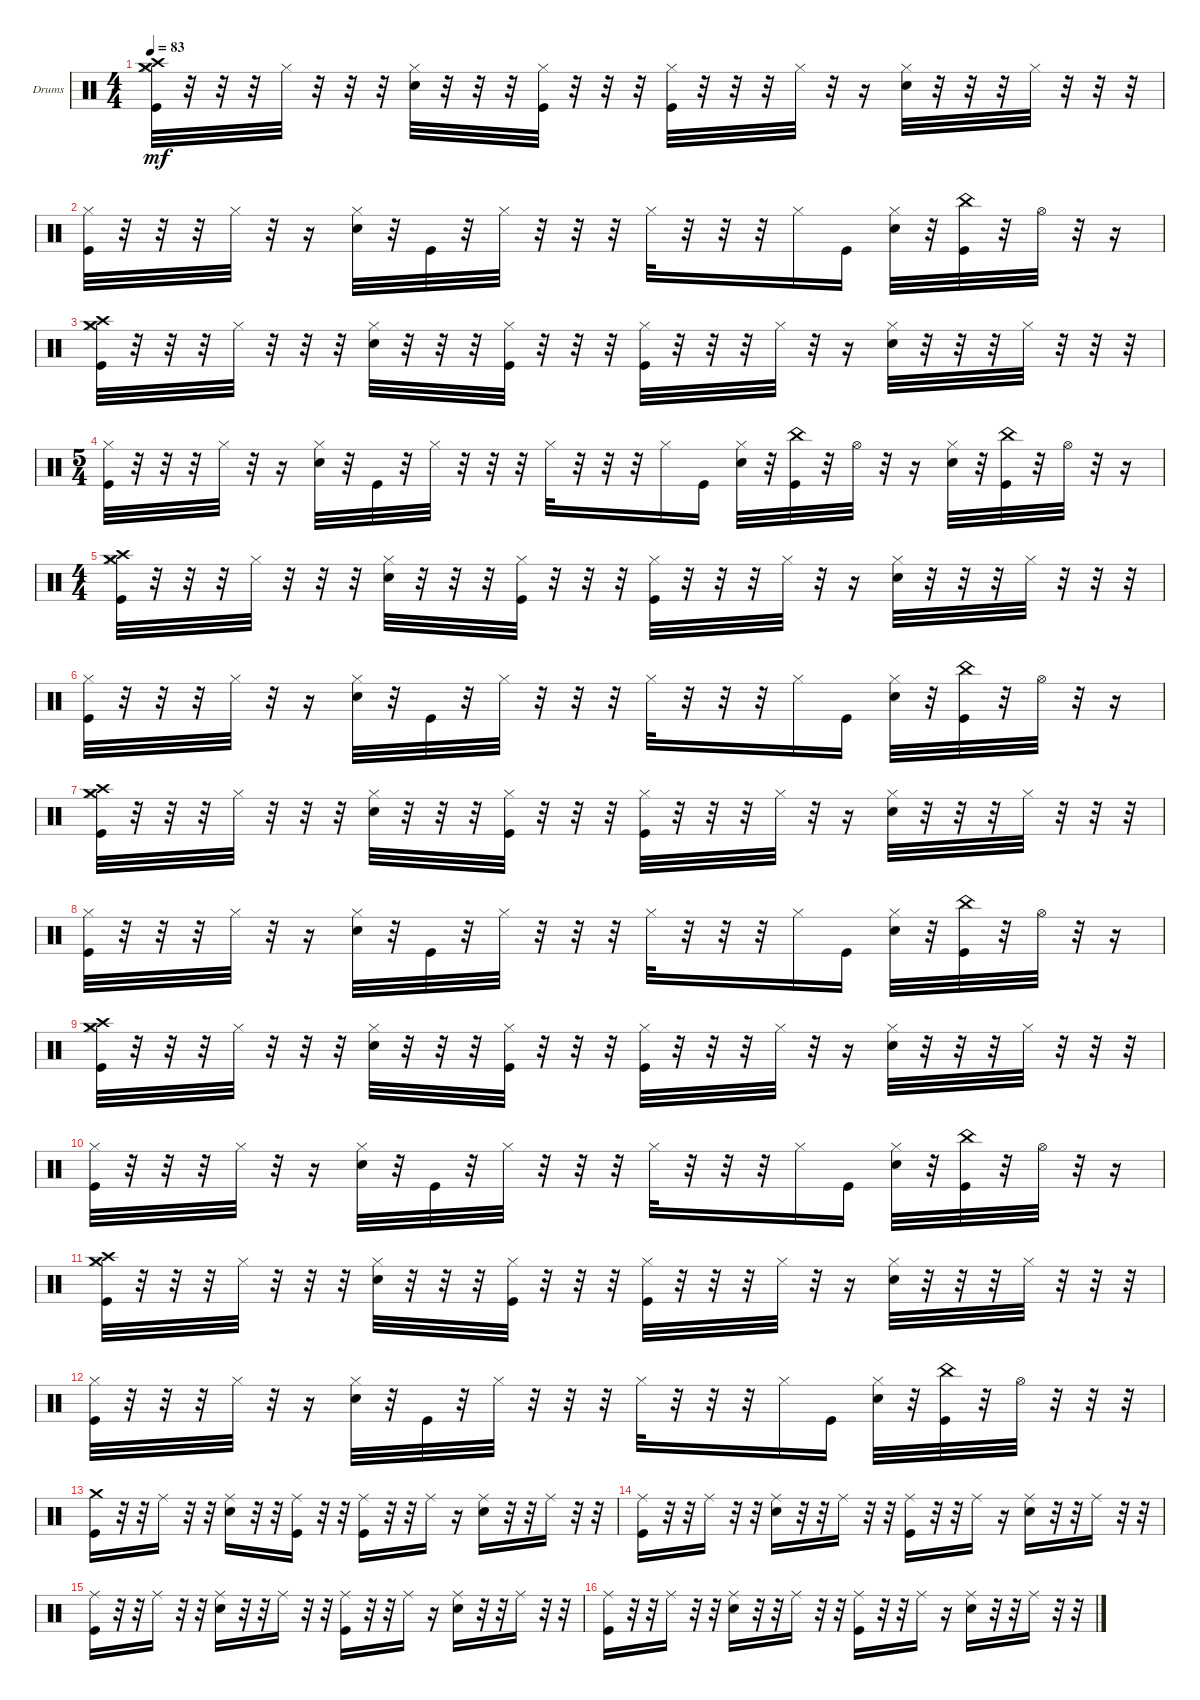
\defaultSystemsLayout 4
\bracketExtendMode groupsimilarinstruments
\firstSystemTrackNameOrientation horizontal
\otherSystemsTrackNameOrientation horizontal
\chordDiagramsInScore
\track ("Drumkit" "Drums") {instrument percussion}
\staff {score}
\articulation defaults
\ts (4 4)
\tempo 83
\clef neutral
\scale
0.641509
\ks c
("Hi-Hat (closed)" "Kick (hit)" "Crash medium (hit)" "Crash high (hit)").32{dy mf} r.32 r.32 r.32 "Hi-Hat (closed)".32 r.32 r.32 r.32 ("Snare (hit) 2" "Hi-Hat (closed)").32 r.32 r.32 r.32 ("Hi-Hat (closed)" "Kick (hit)").32 r.32 r.32 r.32 ("Hi-Hat (closed)" "Kick (hit)").32 r.32 r.32 r.32 "Hi-Hat (closed)".32 r.32 r.16 ("Snare (hit) 2" "Hi-Hat (closed)").32 r.32 r.32 r.32 "Hi-Hat (closed)".32 r.32 r.32 r.32 |
\scale
0.358491 ("Hi-Hat (closed)" "Kick (hit)").32 r.32 r.32 r.32 "Hi-Hat (closed)".32 r.32 r.16 ("Snare (hit) 2" "Hi-Hat (closed)").32 r.32 "Kick (hit)".32 r.32 "Hi-Hat (closed)".32 r.32 r.32 r.32 "Hi-Hat (closed)".32 r.32 r.32 r.32 "Hi-Hat (closed)".16 "Kick (hit)".16 ("Snare (hit) 2" "Hi-Hat (closed)").32 r.32 ("Kick (hit)" "China (hit)").32 r.32 "Hi-Hat (open)".32 r.32 r.16 |
\scale
0.5 ("Hi-Hat (closed)" "Kick (hit)" "Crash medium (hit)" "Crash high (hit)").32 r.32 r.32 r.32 "Hi-Hat (closed)".32 r.32 r.32 r.32 ("Snare (hit) 2" "Hi-Hat (closed)").32 r.32 r.32 r.32 ("Hi-Hat (closed)" "Kick (hit)").32 r.32 r.32 r.32 ("Hi-Hat (closed)" "Kick (hit)").32 r.32 r.32 r.32 "Hi-Hat (closed)".32 r.32 r.16 ("Snare (hit) 2" "Hi-Hat (closed)").32 r.32 r.32 r.32 "Hi-Hat (closed)".32 r.32 r.32 r.32 |
\ts (5 4)
\scale
0.5 ("Hi-Hat (closed)" "Kick (hit)").32 r.32 r.32 r.32 "Hi-Hat (closed)".32 r.32 r.16 ("Snare (hit) 2" "Hi-Hat (closed)").32 r.32 "Kick (hit)".32 r.32 "Hi-Hat (closed)".32 r.32 r.32 r.32 "Hi-Hat (closed)".32 r.32 r.32 r.32 "Hi-Hat (closed)".16 "Kick (hit)".16 ("Snare (hit) 2" "Hi-Hat (closed)").32 r.32 ("Kick (hit)" "China (hit)").32 r.32 "Hi-Hat (open)".32 r.32 r.16 ("Snare (hit) 2" "Hi-Hat (closed)").32 r.32 ("Kick (hit)" "China (hit)").32 r.32 "Hi-Hat (open)".32 r.32 r.16 |
\ts (4 4)
\scale
0.5 ("Hi-Hat (closed)" "Kick (hit)" "Crash medium (hit)" "Crash high (hit)").32 r.32 r.32 r.32 "Hi-Hat (closed)".32 r.32 r.32 r.32 ("Snare (hit) 2" "Hi-Hat (closed)").32 r.32 r.32 r.32 ("Hi-Hat (closed)" "Kick (hit)").32 r.32 r.32 r.32 ("Hi-Hat (closed)" "Kick (hit)").32 r.32 r.32 r.32 "Hi-Hat (closed)".32 r.32 r.16 ("Snare (hit) 2" "Hi-Hat (closed)").32 r.32 r.32 r.32 "Hi-Hat (closed)".32 r.32 r.32 r.32 |
\scale
0.5 ("Hi-Hat (closed)" "Kick (hit)").32 r.32 r.32 r.32 "Hi-Hat (closed)".32 r.32 r.16 ("Snare (hit) 2" "Hi-Hat (closed)").32 r.32 "Kick (hit)".32 r.32 "Hi-Hat (closed)".32 r.32 r.32 r.32 "Hi-Hat (closed)".32 r.32 r.32 r.32 "Hi-Hat (closed)".16 "Kick (hit)".16 ("Snare (hit) 2" "Hi-Hat (closed)").32 r.32 ("Kick (hit)" "China (hit)").32 r.32 "Hi-Hat (open)".32 r.32 r.16 |
\scale
0.5 ("Hi-Hat (closed)" "Kick (hit)" "Crash medium (hit)" "Crash high (hit)").32 r.32 r.32 r.32 "Hi-Hat (closed)".32 r.32 r.32 r.32 ("Snare (hit) 2" "Hi-Hat (closed)").32 r.32 r.32 r.32 ("Hi-Hat (closed)" "Kick (hit)").32 r.32 r.32 r.32 ("Hi-Hat (closed)" "Kick (hit)").32 r.32 r.32 r.32 "Hi-Hat (closed)".32 r.32 r.16 ("Snare (hit) 2" "Hi-Hat (closed)").32 r.32 r.32 r.32 "Hi-Hat (closed)".32 r.32 r.32 r.32 |
\scale
0.5 ("Hi-Hat (closed)" "Kick (hit)").32 r.32 r.32 r.32 "Hi-Hat (closed)".32 r.32 r.16 ("Snare (hit) 2" "Hi-Hat (closed)").32 r.32 "Kick (hit)".32 r.32 "Hi-Hat (closed)".32 r.32 r.32 r.32 "Hi-Hat (closed)".32 r.32 r.32 r.32 "Hi-Hat (closed)".16 "Kick (hit)".16 ("Snare (hit) 2" "Hi-Hat (closed)").32 r.32 ("Kick (hit)" "China (hit)").32 r.32 "Hi-Hat (open)".32 r.32 r.16 |
\scale
0.5 ("Hi-Hat (closed)" "Kick (hit)" "Crash medium (hit)" "Crash high (hit)").32 r.32 r.32 r.32 "Hi-Hat (closed)".32 r.32 r.32 r.32 ("Snare (hit) 2" "Hi-Hat (closed)").32 r.32 r.32 r.32 ("Hi-Hat (closed)" "Kick (hit)").32 r.32 r.32 r.32 ("Hi-Hat (closed)" "Kick (hit)").32 r.32 r.32 r.32 "Hi-Hat (closed)".32 r.32 r.16 ("Snare (hit) 2" "Hi-Hat (closed)").32 r.32 r.32 r.32 "Hi-Hat (closed)".32 r.32 r.32 r.32 |
\scale
0.5 ("Hi-Hat (closed)" "Kick (hit)").32 r.32 r.32 r.32 "Hi-Hat (closed)".32 r.32 r.16 ("Snare (hit) 2" "Hi-Hat (closed)").32 r.32 "Kick (hit)".32 r.32 "Hi-Hat (closed)".32 r.32 r.32 r.32 "Hi-Hat (closed)".32 r.32 r.32 r.32 "Hi-Hat (closed)".16 "Kick (hit)".16 ("Snare (hit) 2" "Hi-Hat (closed)").32 r.32 ("Kick (hit)" "China (hit)").32 r.32 "Hi-Hat (open)".32 r.32 r.16 |
\scale
0.5 ("Hi-Hat (closed)" "Kick (hit)" "Crash medium (hit)" "Crash high (hit)").32 r.32 r.32 r.32 "Hi-Hat (closed)".32 r.32 r.32 r.32 ("Snare (hit) 2" "Hi-Hat (closed)").32 r.32 r.32 r.32 ("Hi-Hat (closed)" "Kick (hit)").32 r.32 r.32 r.32 ("Hi-Hat (closed)" "Kick (hit)").32 r.32 r.32 r.32 "Hi-Hat (closed)".32 r.32 r.16 ("Snare (hit) 2" "Hi-Hat (closed)").32 r.32 r.32 r.32 "Hi-Hat (closed)".32 r.32 r.32 r.32 |
\scale
0.5 ("Hi-Hat (closed)" "Kick (hit)").32 r.32 r.32 r.32 "Hi-Hat (closed)".32 r.32 r.16 ("Snare (hit) 2" "Hi-Hat (closed)").32 r.32 "Kick (hit)".32 r.32 "Hi-Hat (closed)".32 r.32 r.32 r.32 "Hi-Hat (closed)".32 r.32 r.32 r.32 "Hi-Hat (closed)".16 "Kick (hit)".16 ("Snare (hit) 2" "Hi-Hat (closed)").32 r.32 ("Kick (hit)" "China (hit)").32 r.32 "Hi-Hat (open)".32 r.32 r.32 r.32 |
\scale
0.5 ("Crash medium (hit)" "Kick (hit)").16 r.32 r.32 "Ride (middle)".16 r.32 r.32 ("Snare (hit) 2" "Ride (middle)").16 r.32 r.32 ("Ride (middle)" "Kick (hit)").16 r.32 r.32 ("Ride (middle)" "Kick (hit)").16 r.32 r.32 "Ride (middle)".16 r.16 ("Snare (hit) 2" "Ride (middle)").16 r.32 r.32 "Ride (middle)".16 r.32 r.32 |
\scale
0.5 ("Ride (middle)" "Kick (hit)").16 r.32 r.32 "Ride (middle)".16 r.32 r.32 ("Snare (hit) 2" "Ride (middle)").16 r.32 r.32 "Ride (middle)".16 r.32 r.32 ("Ride (middle)" "Kick (hit)").16 r.32 r.32 "Ride (middle)".16 r.16 ("Snare (hit) 2" "Ride (middle)").16 r.32 r.32 "Ride (middle)".16 r.32 r.32 |
\scale
0.5 ("Ride (middle)" "Kick (hit)").16 r.32 r.32 "Ride (middle)".16 r.32 r.32 ("Snare (hit) 2" "Ride (middle)").16 r.32 r.32 "Ride (middle)".16 r.32 r.32 ("Ride (middle)" "Kick (hit)").16 r.32 r.32 "Ride (middle)".16 r.16 ("Snare (hit) 2" "Ride (middle)").16 r.32 r.32 "Ride (middle)".16 r.32 r.32 |
\scale
0.5 ("Ride (middle)" "Kick (hit)").16 r.32 r.32 "Ride (middle)".16 r.32 r.32 ("Snare (hit) 2" "Ride (middle)").16 r.32 r.32 "Ride (middle)".16 r.32 r.32 ("Ride (middle)" "Kick (hit)").16 r.32 r.32 "Ride (middle)".16 r.16 ("Snare (hit) 2" "Ride (middle)").16 r.32 r.32 "Ride (middle)".16 r.32 r.32
